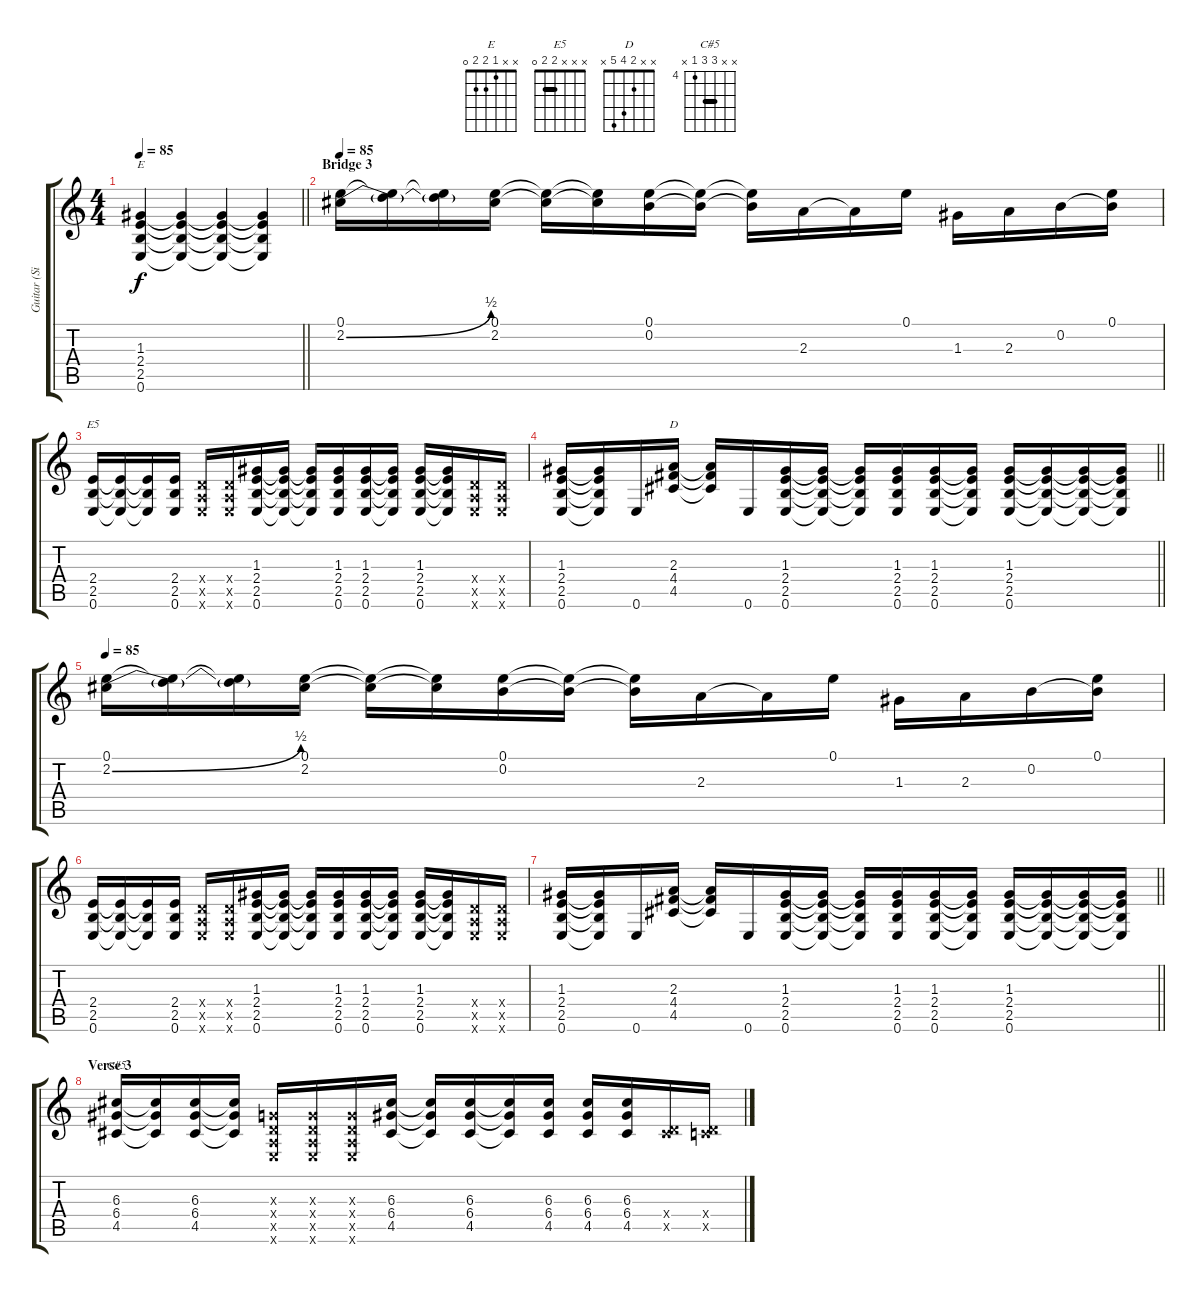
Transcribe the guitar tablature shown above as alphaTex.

\track ("Guitar (Simplified)" "Guitar (Si") {instrument overdrivenguitar}
\staff {score tabs}
\tuning (E4 B3 G3 D3 A2 E2) {hide}
\chord ("E" x x 1 2 2 0)
\chord ("E5" x x x 2 2 0) {barre 2}
\chord ("D" x x 2 4 5 x)
\chord ("C#5" x x 6 6 4 x) {firstfret 4 barre 6}
\ts (4 4)
\tempo 85
\clef g2
\barLineRight lightlight
\ks c
(1.3 2.4 2.5 0.6).4{ch "E" dy f} (1.3{t} 2.4{t} 2.5{t} 0.6{t}).4 (1.3{t} 2.4{t} 2.5{t} 0.6{t}).4 (1.3{t} 2.4{t} 2.5{t} 0.6{t}).4 |
\section ("" "Bridge 3")
\tempo 85
(0.1 2.2{be (bend 0 0 60 2)}).16{volume 10 instrument overdrivenguitar} (0.1{t} 2.2{t}).16 (0.1{t} 2.2{t}).16 (0.1 2.2).16 (0.1{t} 2.2{t}).16 (0.1{t} 2.2{t}).16 (0.1 0.2).16 (0.1{t} 0.2{t}).16 (0.1{t} 0.2{t}).16 2.3.16 2.3{t}.16 0.1.16 1.3.16 2.3.16 0.2.16 (0.1 0.2{t}).16 |
(2.4 2.5 0.6).16{ch "E5"} (2.4{t} 2.5{t} 0.6{t}).16 (2.4{t} 2.5{t} 0.6{t}).16 (2.4 2.5 0.6).16 (0.4{x} 0.5{x} 0.6{x}).16 (0.4{x} 0.5{x} 0.6{x}).16 (1.3 2.4 2.5 0.6).16 (1.3{t} 2.4{t} 2.5{t} 0.6{t}).16 (1.3{t} 2.4{t} 2.5{t} 0.6{t}).16 (1.3 2.4 2.5 0.6).16 (1.3 2.4 2.5 0.6).16 (1.3{t} 2.4{t} 2.5{t} 0.6{t}).16 (1.3 2.4 2.5 0.6).16 (1.3{t} 2.4{t} 2.5{t} 0.6{t}).16 (0.4{x} 0.5{x} 0.6{x}).16 (0.4{x} 0.5{x} 0.6{x}).16 |
\barLineRight lightlight
(1.3 2.4 2.5 0.6).16 (1.3{t} 2.4{t} 2.5{t} 0.6{t}).16 0.6.16 (2.3 4.4 4.5).16{ch "D"} (2.3{t} 4.4{t} 4.5{t}).16 0.6.16 (1.3 2.4 2.5 0.6).16 (1.3{t} 2.4{t} 2.5{t} 0.6{t}).16 (1.3{t} 2.4{t} 2.5{t} 0.6{t}).16 (1.3 2.4 2.5 0.6).16 (1.3 2.4 2.5 0.6).16 (1.3{t} 2.4{t} 2.5{t} 0.6{t}).16 (1.3 2.4 2.5 0.6).16 (1.3{t} 2.4{t} 2.5{t} 0.6{t}).16 (1.3{t} 2.4{t} 2.5{t} 0.6{t}).16 (1.3{t} 2.4{t} 2.5{t} 0.6{t}).16 |
\tempo 85
(0.1 2.2{be (bend 0 0 60 2)}).16{volume 10 instrument overdrivenguitar} (0.1{t} 2.2{t}).16 (0.1{t} 2.2{t}).16 (0.1 2.2).16 (0.1{t} 2.2{t}).16 (0.1{t} 2.2{t}).16 (0.1 0.2).16 (0.1{t} 0.2{t}).16 (0.1{t} 0.2{t}).16 2.3.16 2.3{t}.16 0.1.16 1.3.16 2.3.16 0.2.16 (0.1 0.2{t}).16 |
(2.4 2.5 0.6).16 (2.4{t} 2.5{t} 0.6{t}).16 (2.4{t} 2.5{t} 0.6{t}).16 (2.4 2.5 0.6).16 (0.4{x} 0.5{x} 0.6{x}).16 (0.4{x} 0.5{x} 0.6{x}).16 (1.3 2.4 2.5 0.6).16 (1.3{t} 2.4{t} 2.5{t} 0.6{t}).16 (1.3{t} 2.4{t} 2.5{t} 0.6{t}).16 (1.3 2.4 2.5 0.6).16 (1.3 2.4 2.5 0.6).16 (1.3{t} 2.4{t} 2.5{t} 0.6{t}).16 (1.3 2.4 2.5 0.6).16 (1.3{t} 2.4{t} 2.5{t} 0.6{t}).16 (0.4{x} 0.5{x} 0.6{x}).16 (0.4{x} 0.5{x} 0.6{x}).16 |
\barLineRight lightlight
(1.3 2.4 2.5 0.6).16 (1.3{t} 2.4{t} 2.5{t} 0.6{t}).16 0.6.16 (2.3 4.4 4.5).16 (2.3{t} 4.4{t} 4.5{t}).16 0.6.16 (1.3 2.4 2.5 0.6).16 (1.3{t} 2.4{t} 2.5{t} 0.6{t}).16 (1.3{t} 2.4{t} 2.5{t} 0.6{t}).16 (1.3 2.4 2.5 0.6).16 (1.3 2.4 2.5 0.6).16 (1.3{t} 2.4{t} 2.5{t} 0.6{t}).16 (1.3 2.4 2.5 0.6).16 (1.3{t} 2.4{t} 2.5{t} 0.6{t}).16 (1.3{t} 2.4{t} 2.5{t} 0.6{t}).16 (1.3{t} 2.4{t} 2.5{t} 0.6{t}).16 |
\section ("" "Verse 3")
(6.3 6.4 4.5).16{ch "C#5"} (6.3{t} 6.4{t} 4.5{t}).16 (6.3 6.4 4.5).16 (6.3{t} 6.4{t} 4.5{t}).16 (0.3{x} 0.4{x} 0.5{x} 0.6{x}).16 (0.3{x} 0.4{x} 0.5{x} 0.6{x}).16 (0.3{x} 0.4{x} 0.5{x} 0.6{x}).16 (6.3 6.4 4.5).16 (6.3{t} 6.4{t} 4.5{t}).16 (6.3 6.4 4.5).16 (6.3{t} 6.4{t} 4.5{t}).16 (6.3 6.4 4.5).16 (6.3 6.4 4.5).16 (6.3 6.4 4.5).16 (0.4{x} 4.5{x}).16 (0.4{x} 3.5{x}).16
